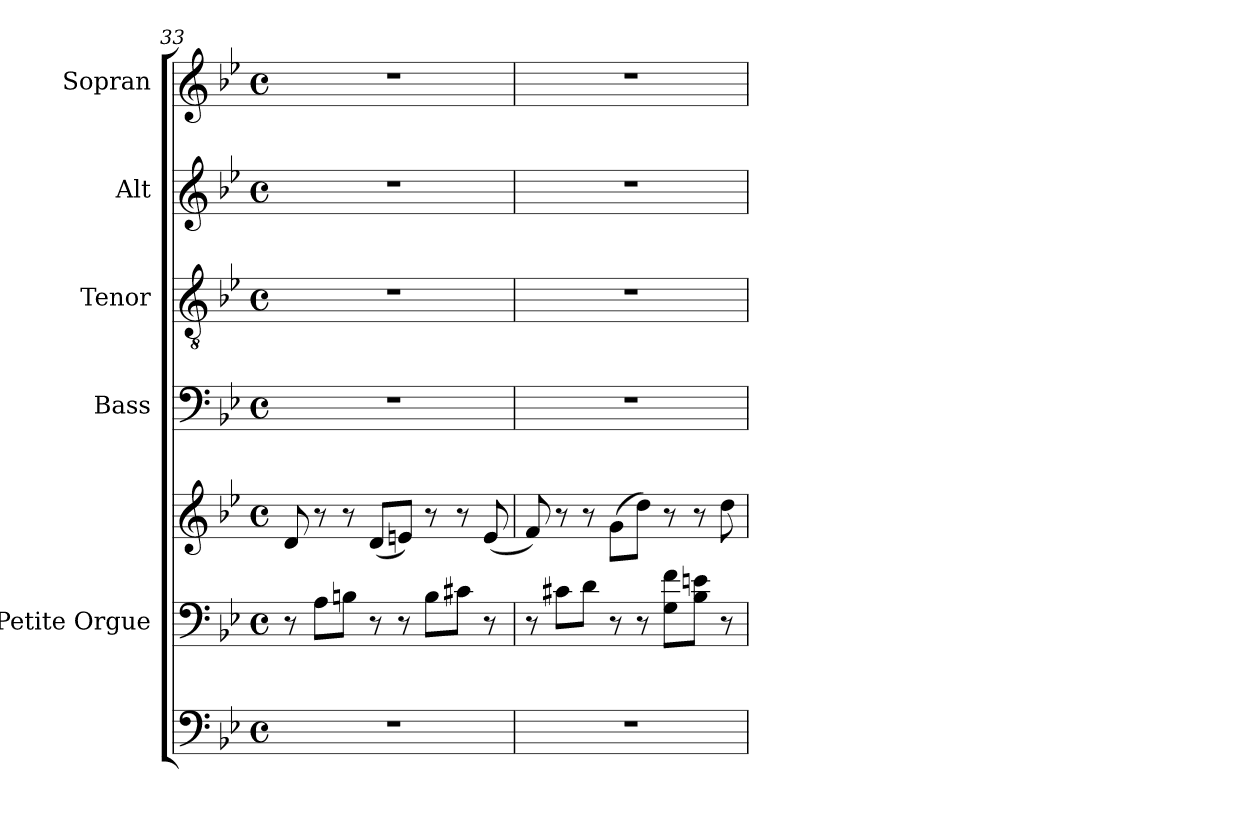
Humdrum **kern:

**kern	**kern	**kern	**kern	**kern	**kern	**kern
*part6	*part5	*part5	*part4	*part3	*part2	*part1
*staff7	*staff6	*staff5	*staff4	*staff3	*staff2	*staff1
*	*I"Petite Orgue	*	*I"Bass	*I"Tenor	*I"Alt	*I"Sopran
*	*I'Org. 1	*	*I'B.	*I'T.	*I'A.	*I'S.
*clefF4	*clefF4	*clefG2	*clefF4	*clefGv2	*clefG2	*clefG2
*k[b-e-]	*k[b-e-]	*k[b-e-]	*k[b-e-]	*k[b-e-]	*k[b-e-]	*k[b-e-]
*B-:	*B-:	*B-:	*B-:	*B-:	*B-:	*B-:
*M4/4	*M4/4	*M4/4	*M4/4	*M4/4	*M4/4	*M4/4
*met(c)	*met(c)	*met(c)	*met(c)	*met(c)	*met(c)	*met(c)
=33	=33	=33	=33	=33	=33	=33
1r	8r	8d/	1r	1r	1r	1r
.	8A\L	8r	.	.	.	.
.	8Bn\J	8r	.	.	.	.
.	8r	(<8d/L	.	.	.	.
.	8r	8en/J)	.	.	.	.
.	8B\L	8r	.	.	.	.
.	8c#X\J	8r	.	.	.	.
.	8r	(<8e/	.	.	.	.
=34	=34	=34	=34	=34	=34	=34
1r	8r	8f/)	1r	1r	1r	1r
.	8c#X\L	8r	.	.	.	.
.	8d\J	8r	.	.	.	.
.	8r	(>8g\L	.	.	.	.
.	8r	8dd\J)	.	.	.	.
.	8G\ 8f\L	8r	.	.	.	.
.	8B-\ 8en\J	8r	.	.	.	.
.	8r	8dd\	.	.	.	.
=	=	=	=	=	=	=
*-	*-	*-	*-	*-	*-	*-
